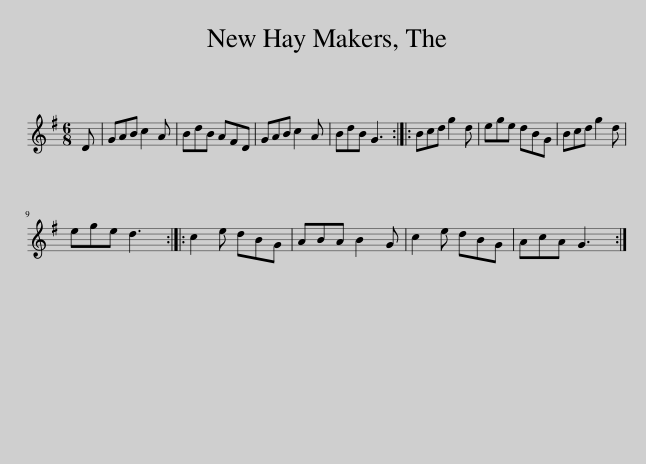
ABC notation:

X:1
L:1/8
M:6/8
I:linebreak $
K:G
V:1 treble
V:1
 D | GAB c2 A | BdB AFD | GAB c2 A | BdB G3 :: %5
 Bcd g2 d | ege dBG | Bcd g2 d |$ ege d3 :: c2 e dBG | %10
 ABA B2 G | c2 e dBG | AcA G3 :| %13
